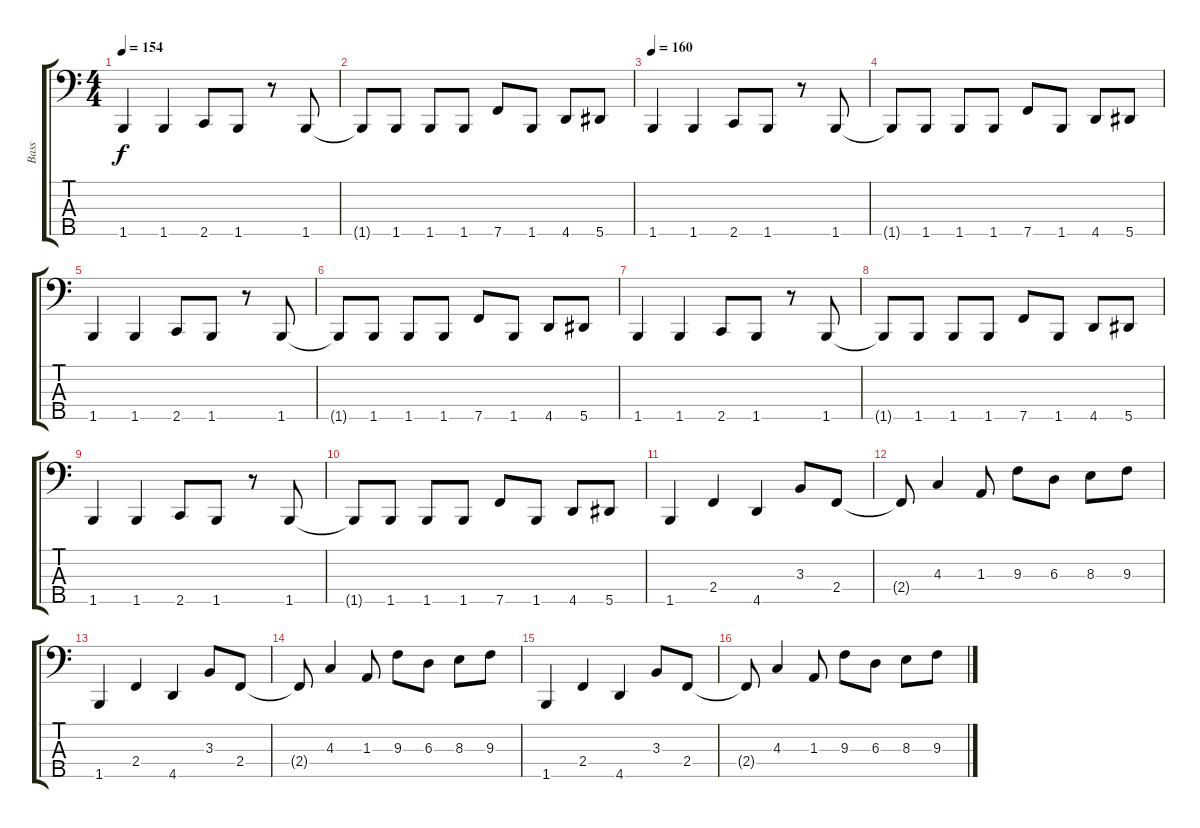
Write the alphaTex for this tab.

\track ("Bass" "Bass") {instrument electricbassfinger}
\staff {score tabs}
\tuning (Gb2 Db2 Ab1 Eb1 Bb0) {hide}
\ts (4 4)
\tempo 154
\clef f4
\ks c
1.5.4{dy f} 1.5.4 2.5.8 1.5.8 r.8 1.5.8 |
1.5{t}.8 1.5.8 1.5.8 1.5.8 7.5.8 1.5.8 4.5.8 5.5.8 |
\tempo 160
1.5.4 1.5.4 2.5.8 1.5.8 r.8 1.5.8 |
1.5{t}.8 1.5.8 1.5.8 1.5.8 7.5.8 1.5.8 4.5.8 5.5.8 |
1.5.4 1.5.4 2.5.8 1.5.8 r.8 1.5.8 |
1.5{t}.8 1.5.8 1.5.8 1.5.8 7.5.8 1.5.8 4.5.8 5.5.8 |
1.5.4 1.5.4 2.5.8 1.5.8 r.8 1.5.8 |
1.5{t}.8 1.5.8 1.5.8 1.5.8 7.5.8 1.5.8 4.5.8 5.5.8 |
1.5.4 1.5.4 2.5.8 1.5.8 r.8 1.5.8 |
1.5{t}.8 1.5.8 1.5.8 1.5.8 7.5.8 1.5.8 4.5.8 5.5.8 |
1.5.4 2.4.4 4.5.4 3.3.8 2.4.8 |
2.4{t}.8 4.3.4 1.3.8 9.3.8 6.3.8 8.3.8 9.3.8 |
1.5.4 2.4.4 4.5.4 3.3.8 2.4.8 |
2.4{t}.8 4.3.4 1.3.8 9.3.8 6.3.8 8.3.8 9.3.8 |
1.5.4 2.4.4 4.5.4 3.3.8 2.4.8 |
2.4{t}.8 4.3.4 1.3.8 9.3.8 6.3.8 8.3.8 9.3.8
